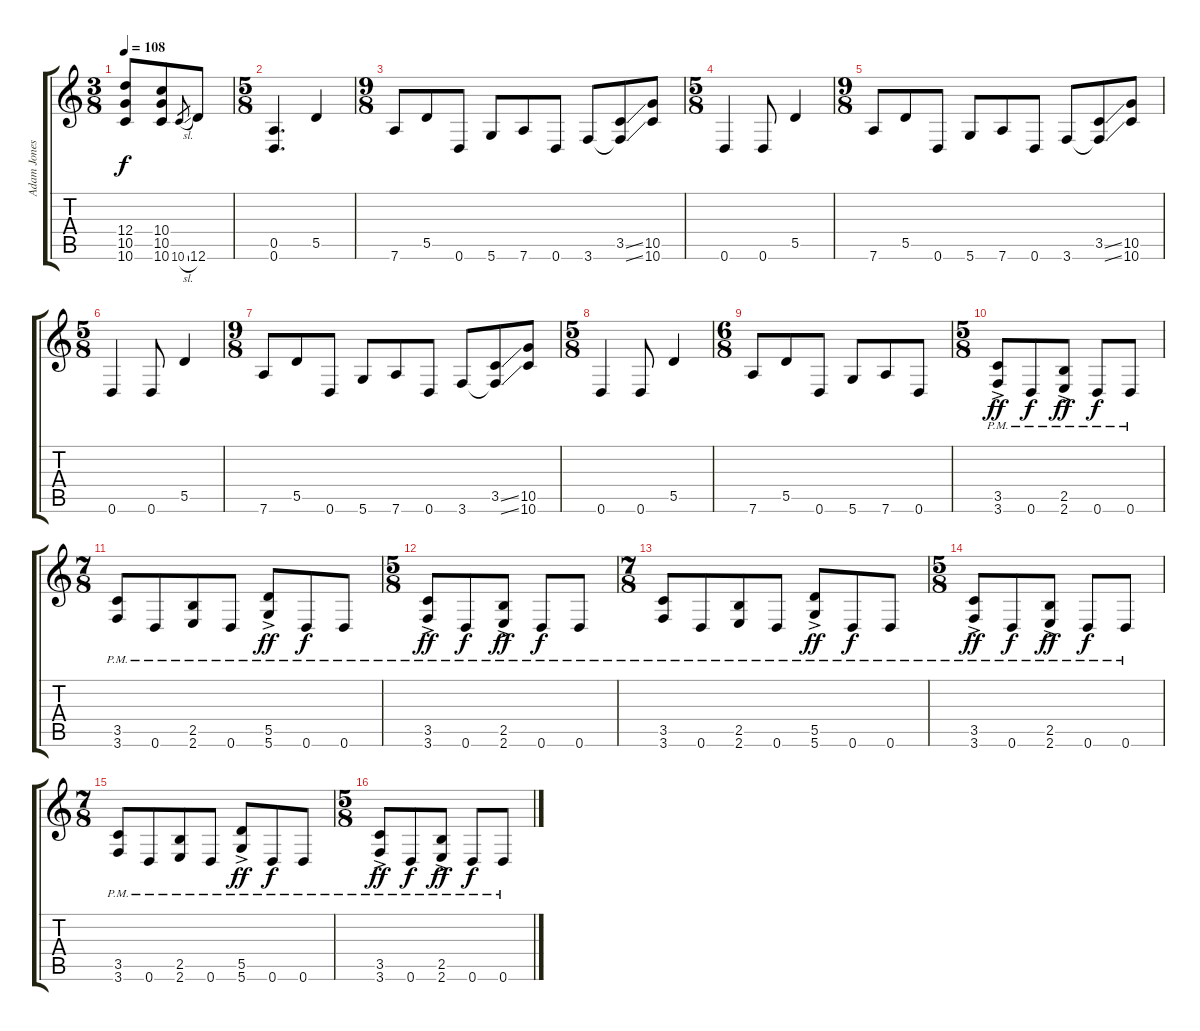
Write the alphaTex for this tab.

\track ("Adam Jones (Guitar II)" "Adam Jones") {instrument distortionguitar}
\staff {score tabs}
\tuning (E4 B3 G3 D3 A2 D2) {hide}
\ts (3 8)
\tempo 108
\clef g2
\ks c
(12.4 10.5 10.6).8{dy f} (10.4 10.5 10.6).8 10.6{sl}.8{gr} 12.6.8 |
\ts (5 8)
(0.5 0.6).4{d} 5.5.4 |
\ts (9 8)
7.6.8 5.5.8 0.6.8 5.6.8 7.6.8 0.6.8 3.6.8 (3.5{ss} 3.6{ss t}).8 (10.5 10.6).8 |
\ts (5 8)
0.6.4 0.6.8 5.5.4 |
\ts (9 8)
7.6.8 5.5.8 0.6.8 5.6.8 7.6.8 0.6.8 3.6.8 (3.5{ss} 3.6{ss t}).8 (10.5 10.6).8 |
\ts (5 8)
0.6.4 0.6.8 5.5.4 |
\ts (9 8)
7.6.8 5.5.8 0.6.8 5.6.8 7.6.8 0.6.8 3.6.8 (3.5{ss} 3.6{ss t}).8 (10.5 10.6).8 |
\ts (5 8)
0.6.4 0.6.8 5.5.4 |
\ts (6 8)
7.6.8 5.5.8 0.6.8 5.6.8 7.6.8 0.6.8 |
\ts (5 8)
(3.5{ac pm} 3.6{ac pm}).8{dy ff} 0.6{pm}.8{dy f} (2.5{ac pm} 2.6{ac pm}).8{dy ff} 0.6{pm}.8{dy f} 0.6{pm}.8 |
\ts (7 8)
(3.5{pm} 3.6{pm}).8 0.6{pm}.8 (2.5{pm} 2.6{pm}).8 0.6{pm}.8 (5.5{ac pm} 5.6{ac pm}).8{dy ff} 0.6{pm}.8{dy f} 0.6{pm}.8 |
\ts (5 8)
(3.5{ac pm} 3.6{ac pm}).8{dy ff} 0.6{pm}.8{dy f} (2.5{ac pm} 2.6{ac pm}).8{dy ff} 0.6{pm}.8{dy f} 0.6{pm}.8 |
\ts (7 8)
(3.5{pm} 3.6{pm}).8 0.6{pm}.8 (2.5{pm} 2.6{pm}).8 0.6{pm}.8 (5.5{ac pm} 5.6{ac pm}).8{dy ff} 0.6{pm}.8{dy f} 0.6{pm}.8 |
\ts (5 8)
(3.5{ac pm} 3.6{ac pm}).8{dy ff} 0.6{pm}.8{dy f} (2.5{ac pm} 2.6{ac pm}).8{dy ff} 0.6{pm}.8{dy f} 0.6{pm}.8 |
\ts (7 8)
(3.5{pm} 3.6{pm}).8 0.6{pm}.8 (2.5{pm} 2.6{pm}).8 0.6{pm}.8 (5.5{ac pm} 5.6{ac pm}).8{dy ff} 0.6{pm}.8{dy f} 0.6{pm}.8 |
\ts (5 8)
(3.5{ac pm} 3.6{ac pm}).8{dy ff} 0.6{pm}.8{dy f} (2.5{ac pm} 2.6{ac pm}).8{dy ff} 0.6{pm}.8{dy f} 0.6{pm}.8
